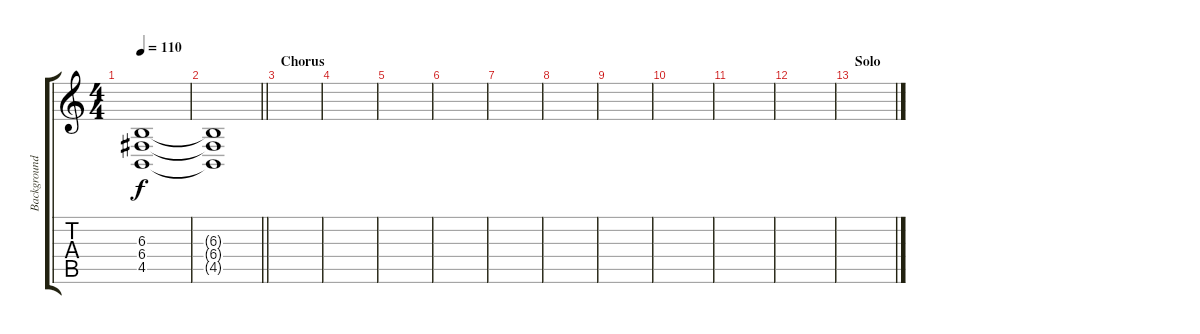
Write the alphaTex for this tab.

\track ("Background" "Background") {instrument pad2warm}
\staff {score tabs}
\tuning (D4 A3 F3 C3 G2 D2) {hide}
\ts (4 4)
\tempo 110
\clef g2
\ks c
(6.3{t} 6.4{t} 4.5{t}).1{dy f} |
\barLineRight lightlight
(6.3{t} 6.4{t} 4.5{t}).1 |
\section ("" "Chorus")
|
|
|
|
|
|
|
|
|
|
\section ("" "Solo")
